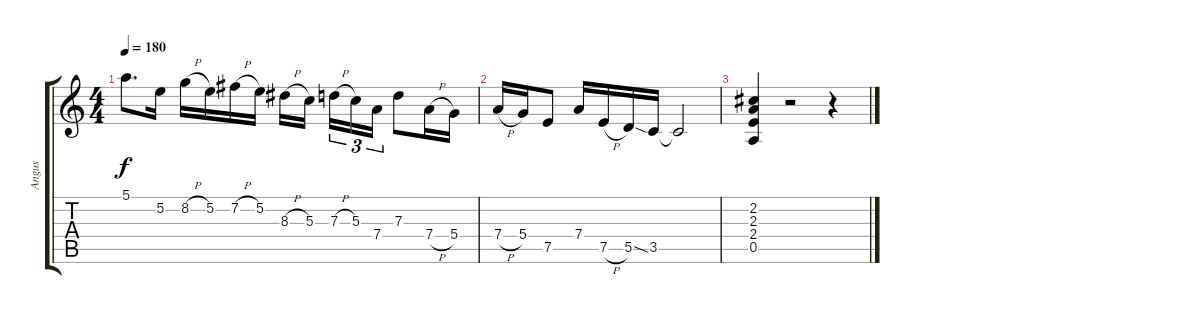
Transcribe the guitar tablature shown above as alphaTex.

\track ("Angus" "Angus") {instrument distortionguitar}
\staff {score tabs}
\tuning (E4 B3 G3 D3 A2 E2) {hide}
\ts (4 4)
\tempo 180
\clef g2
\ks c
5.1{t}.8{d dy f} 5.2.16 8.2{h}.16 5.2.16 7.2{h}.16 5.2.16 8.3{h}.16 5.3.16{beam splitsecondary} 7.3{h}.16{tu (3 2)} 5.3.16{tu (3 2)} 7.4.16{tu (3 2)} 7.3.8 7.4{h}.16 5.4.16 |
7.4{h}.16 5.4.16 7.5.8 7.4.16 7.5{h}.16 5.5{ss}.16 3.5.16 3.5{t}.2 |
(2.2 2.3 2.4 0.5).4 r.2 r.4
